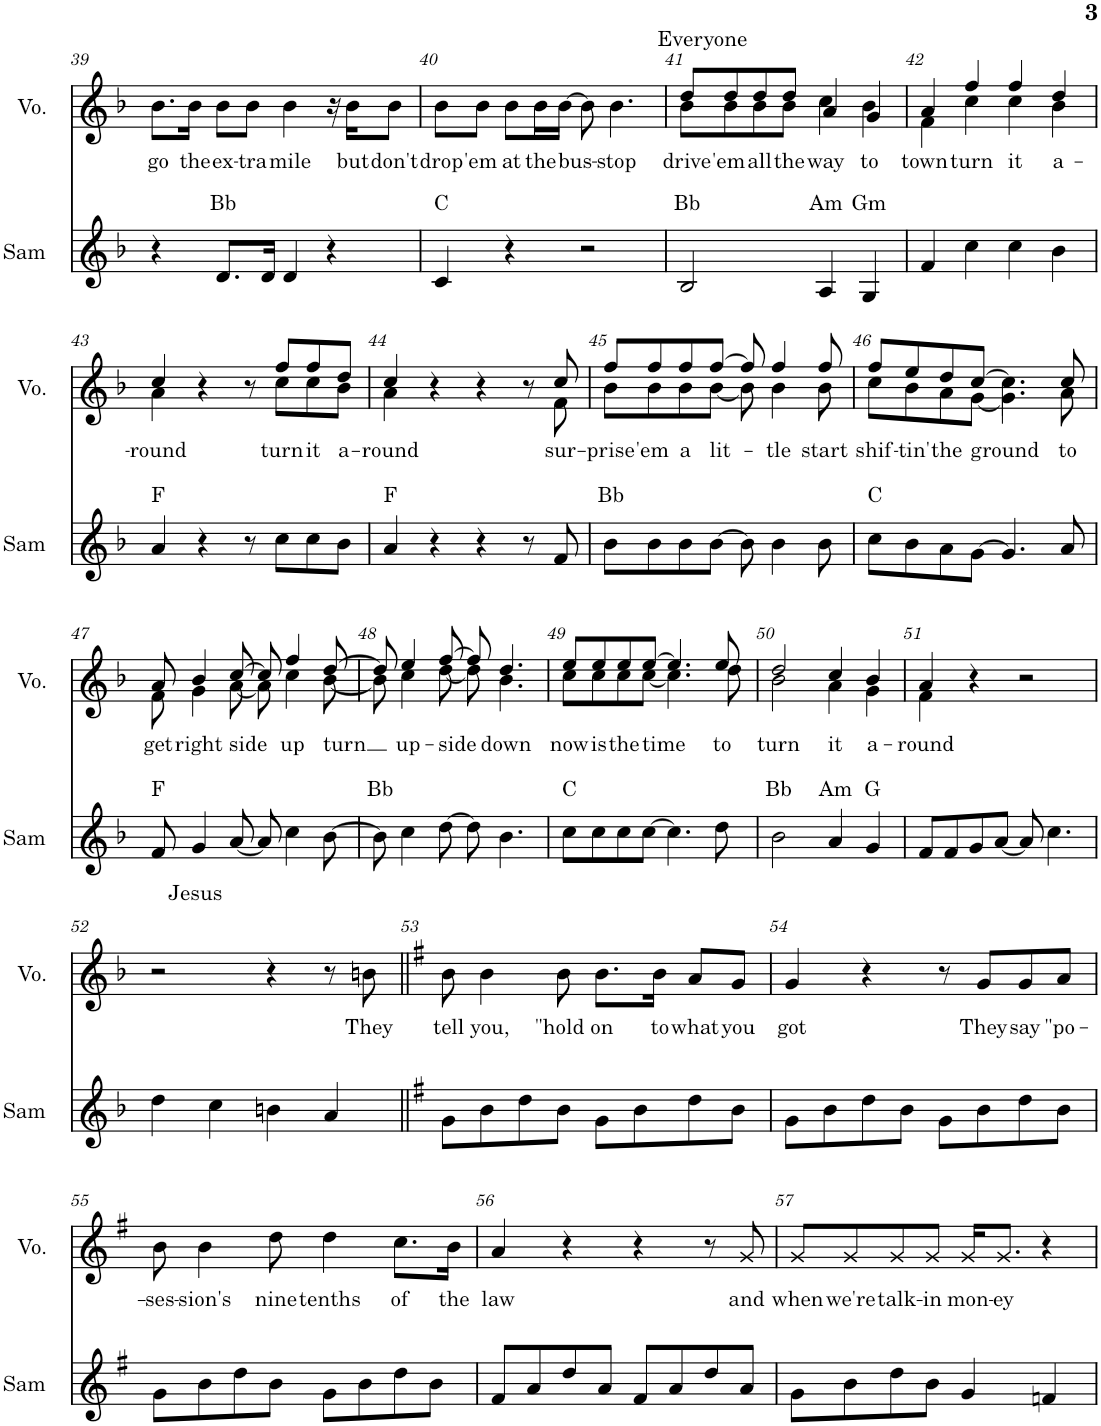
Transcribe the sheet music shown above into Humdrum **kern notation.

**kern	**text	**kern	**text
*part2	*part2	*part1	*part1
*staff2	*staff2	*staff1	*staff1
*I"Sam	*	*I"Voice	*
*I'Sam	*	*I'Vo.	*
!!LO:PB:g=z
*clefG2	*	*clefG2	*
*k[b-]	*	*k[b-]	*
*M4/4	*	*M4/4	*
=39	=39	=39	=39
!	!	!	!LO:LY:b
4r	.	8.b-\L	go
!	!	!	!LO:LY:b
.	.	16b-\Jk	the
!	!LO:LY:a	!	!LO:LY:b
8.d/L	Bb	8b-\L	ex-
!	!	!	!LO:LY:b
.	.	8b-\J	-tra
16d/Jk	.	.	.
!	!	!	!LO:LY:b
4d/	.	4b-\	mile
4r	.	16r	.
!	!	!	!LO:LY:b
.	.	16b-\KL	but
!	!	!	!LO:LY:b
.	.	8b-\J	don't
=40	=40	=40	=40
!	!LO:LY:a	!	!LO:LY:b
4c/	C	8b-\L	drop
!	!	!	!LO:LY:b
.	.	8b-\J	'em
!	!	!	!LO:LY:b
4r	.	8b-\L	at
!	!	!	!LO:LY:b
.	.	16b-\L	the
!	!	!	!LO:LY:b
.	.	[16b-\JJ	bus-
2r	.	8b-\]	.
!	!	!	!LO:LY:b
.	.	4.b-\	-stop
=41	=41	=41	=41
!	!	!LO:TX:a:t=Everyone	!
!	!LO:LY:a	!	!LO:LY:b
*	*	*^	*
2B-/	Bb	8b-\L	8dd/L	drive
!	!	!	!	!LO:LY:b
.	.	8b-\	8dd/	'em
!	!	!	!	!LO:LY:b
.	.	8b-\	8dd/	all
!	!	!	!	!LO:LY:b
.	.	8b-\J	8dd/J	the
!	!LO:LY:a	!	!	!LO:LY:b
4A/	Am	4a/	4cc\	way
!	!LO:LY:a	!	!	!LO:LY:b
4G/	Gm	4g/	4b-\	to
=42	=42	=42	=42	=42
!	!	!	!	!LO:LY:b
4f/	.	4f\	4a/	town
!	!	!	!	!LO:LY:b
4cc\	.	4cc\	4ff/	turn
!	!	!	!	!LO:LY:b
4cc\	.	4cc\	4ff/	it
!	!	!	!	!LO:LY:b
4b-\	.	4b-\	4dd/	a-
!!LO:LB:g=z	!!
=43	=43	=43	=43	=43
!	!LO:LY:a	!	!	!LO:LY:b
4a/	F	4a\	4cc/	-round
4r	.	4r	4ryy	.
8r	.	8r	8ryy	.
!	!	!	!	!LO:LY:b
8cc\L	.	8cc\L	8ff/L	turn
!	!	!	!	!LO:LY:b
8cc\	.	8cc\	8ff/	it
!	!	!	!	!LO:LY:b
8b-\J	.	8b-\J	8dd/J	a-
=44	=44	=44	=44	=44
!	!LO:LY:a	!	!	!LO:LY:b
4a/	F	4a\	4cc/	-round
4r	.	4r	4ryy	.
4r	.	4r	4ryy	.
8r	.	8r	8ryy	.
!	!	!	!	!LO:LY:b
8f/	.	8f\	8cc/	sur-
=45	=45	=45	=45	=45
!	!LO:LY:a	!	!	!LO:LY:b
8b-\L	Bb	8b-\L	8ff/L	-prise
!	!	!	!	!LO:LY:b
8b-\	.	8b-\	8ff/	'em
!	!	!	!	!LO:LY:b
8b-\	.	8b-\	8ff/	a
!	!	!	!	!LO:LY:b
[8b-\J	.	[8b-\J	[8ff/J	lit-
8b-\]	.	8b-\]	8ff/]	.
!	!	!	!	!LO:LY:b
4b-\	.	4b-\	4ff/	-tle
!	!	!	!	!LO:LY:b
8b-\	.	8b-\	8ff/	start
=46	=46	=46	=46	=46
!	!LO:LY:a	!	!	!LO:LY:b
8cc\L	C	8cc\L	8ff/L	shif-
!	!	!	!	!LO:LY:b
8b-\	.	8b-\	8ee/	-tin'
!	!	!	!	!LO:LY:b
8a\	.	8a\	8dd/	the
!	!	!	!	!LO:LY:b
[8g\J	.	[8g\J	[8cc/J	ground
4.g/]	.	4.g\]	4.cc\]	.
!	!	!	!	!LO:LY:b
8a/	.	8a\	8cc/	to
!!LO:LB:g=z	!!
=47	=47	=47	=47	=47
!	!LO:LY:a	!	!	!LO:LY:b
8f/	F	8f\	8a/	get
!	!	!	!	!LO:LY:b
4g/	.	4g\	4b-/	right
!	!	!	!	!LO:LY:b
[8a/	.	[8a\	[8cc/	side
8a/]	.	8a\]	8cc/]	.
!	!	!	!	!LO:LY:b
4cc\	.	4cc\	4ff/	up
!	!	!	!	!LO:LY:b
[8b-\	.	[8b-\	[8dd/	turn
=48	=48	=48	=48	=48
!	!LO:LY:a	!	!	!
8b-\]	Bb	8b-\]	8dd/]	.
!	!	!	!	!LO:LY:b
4cc\	.	4cc\	4ee/	up-
!	!	!	!	!LO:LY:b
[8dd\	.	[8dd\	[8ff/	-side
8dd\]	.	8dd\]	8ff/]	.
!	!	!	!	!LO:LY:b
4.b-\	.	4.b-\	4.dd/	down
=49	=49	=49	=49	=49
!	!LO:LY:a	!	!	!LO:LY:b
8cc\L	C	8cc\L	8ee/L	now
!	!	!	!	!LO:LY:b
8cc\	.	8cc\	8ee/	is
!	!	!	!	!LO:LY:b
8cc\	.	8cc\	8ee/	the
!	!	!	!	!LO:LY:b
[8cc\J	.	[8cc\J	[8ee/J	time
4.cc\]	.	4.cc\]	4.ee/]	.
!	!	!	!	!LO:LY:b
8dd\	.	8dd\	8ee/	to
=50	=50	=50	=50	=50
!	!LO:LY:a	!	!	!LO:LY:b
2b-\	Bb	2b-\	2dd/	turn
!	!LO:LY:a	!	!	!LO:LY:b
4a/	Am	4a\	4cc/	it
!	!LO:LY:a	!	!	!LO:LY:b
4g/	G	4g\	4b-/	a-
=51	=51	=51	=51	=51
!	!	!	!	!LO:LY:b
8f/L	.	4f\	4a/	-round
8f/	.	.	.	.
8g/	.	4r	4ryy	.
[8a/J	.	.	.	.
8a/]	.	2r	2ryy	.
4.cc\	.	.	.	.
*	*	*v	*v	*
!!LO:LB:g=z
=52	=52	=52	=52
4dd\	.	2r	.
4cc\	.	.	.
4bn\	.	4r	.
4a/	.	8r	.
!	!	!LO:TX:a:t=Jesus	!
!	!	!	!LO:LY:b
.	.	8bn\	They
=53||	=53||	=53||	=53||
*k[f#]	*	*k[f#]	*
!	!	!	!LO:LY:b
8g\L	.	8b\	tell
!	!	!	!LO:LY:b
8b\	.	4b\	you,
8dd\	.	.	.
!	!	!	!LO:LY:b
8b\J	.	8b\	"hold
!	!	!	!LO:LY:b
8g\L	.	8.b\L	on
8b\	.	.	.
!	!	!	!LO:LY:b
.	.	16b\Jk	to
!	!	!	!LO:LY:b
8dd\	.	8a/L	what
!	!	!	!LO:LY:b
8b\J	.	8g/J	you
=54	=54	=54	=54
!	!	!	!LO:LY:b
8g\L	.	4g/	got
8b\	.	.	.
8dd\	.	4r	.
8b\J	.	.	.
8g\L	.	8r	.
!	!	!	!LO:LY:b
8b\	.	8g/L	They
!	!	!	!LO:LY:b
8dd\	.	8g/	say
!	!	!	!LO:LY:b
8b\J	.	8a/J	"po-
!!LO:LB:g=z
=55	=55	=55	=55
!	!	!	!LO:LY:b
8g\L	.	8b\	-ses-
!	!	!	!LO:LY:b
8b\	.	4b\	-sion's
8dd\	.	.	.
!	!	!	!LO:LY:b
8b\J	.	8dd\	nine
!	!	!	!LO:LY:b
8g\L	.	4dd\	tenths
8b\	.	.	.
!	!	!	!LO:LY:b
8dd\	.	8.cc\L	of
8b\J	.	.	.
!	!	!	!LO:LY:b
.	.	16b\Jk	the
=56	=56	=56	=56
!	!	!	!LO:LY:b
8f#/L	.	4a/	law
8a/	.	.	.
8dd/	.	4r	.
8a/J	.	.	.
8f#/L	.	4r	.
8a/	.	.	.
8dd/	.	8r	.
!	!	!	!LO:LY:b
8a/J	.	8g/	and
=57	=57	=57	=57
!	!	!	!LO:LY:b
8g\L	.	8g/L	when
!	!	!	!LO:LY:b
8b\	.	8g/	we're
!	!	!	!LO:LY:b
8dd\	.	8g/	talk-
!	!	!	!LO:LY:b
8b\J	.	8g/J	-in
!	!	!	!LO:LY:b
4g/	.	16g/KL	mon-
!	!	!	!LO:LY:b
.	.	8.g/J	-ey
4fn/	.	4r	.
=	=	=	=
*-	*-	*-	*-
